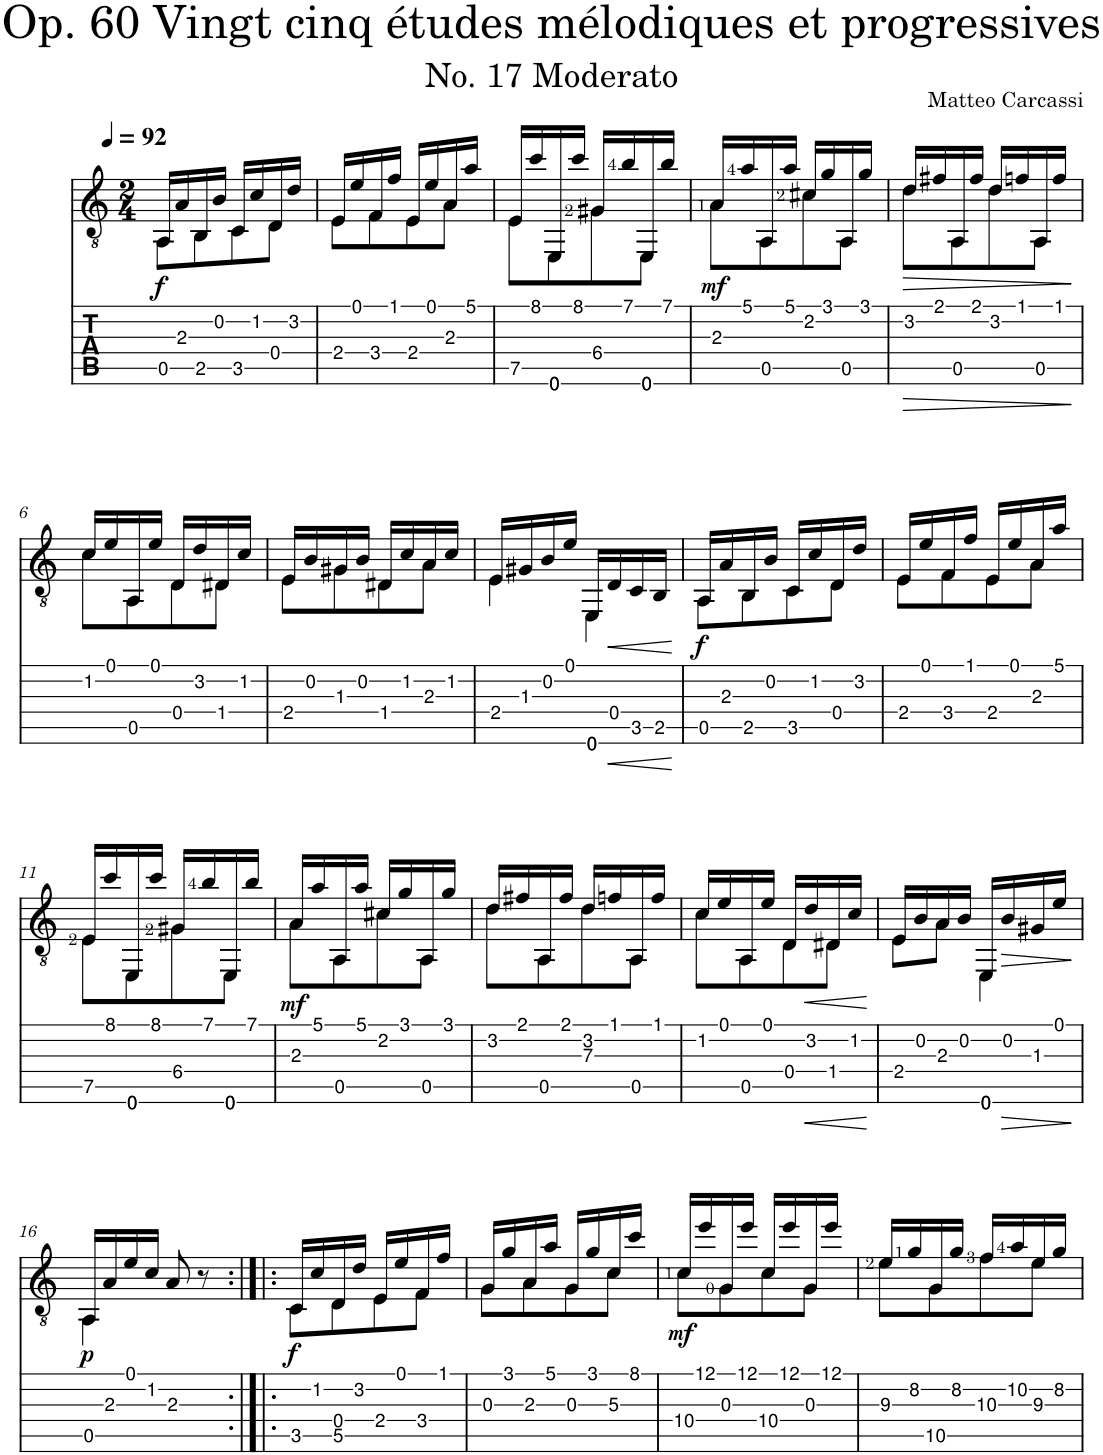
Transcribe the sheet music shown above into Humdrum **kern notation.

**kern	**kern	**dynam
*part1	*part1	*part1
*staff2	*staff1	*staff1/2
*I"Classical Guitar	*	*
*I'Guit.	*	*
*stria6	*	*
*	*clefGv2	*
*k[]	*k[]	*
*a:	*a:	*
*M2/4	*M2/4	*
*MM92	*MM92	*
=1	=1	=1
*^	*^	*
!	!	!	!	!LO:DY:b
16AALL	8AAL	16AA/LL	8AA\L	f
16AJ	.	16A/	.	.
16BBL	8BBJ	16BB/	8BB\	.
16BJJ	.	16B/JJ	.	.
16CLL	8CL	16C/LL	8C\	.
16cJ	.	16c/	.	.
16DL	8DJ	16D/	8D\J	.
16dJJ	.	16d/JJ	.	.
=2	=2	=2	=2	=2
16ELL	8EL	16E/LL	8E\L	.
16eJ	.	16e/	.	.
16FL	8FJ	16F/	8F\	.
16fJJ	.	16f/JJ	.	.
16ELL	8EL	16E/LL	8E\	.
16eJ	.	16e/	.	.
16AL	8AJ	16A/	8A\J	.
16aJJ	.	16a/JJ	.	.
=3	=3	=3	=3	=3
16ELL	8EL	16E/LL	8E\L	.
16ccJ	.	16cc/	.	.
16EEL	8EEJ	16EE/	8EE\	.
16ccJJ	.	16cc/JJ	.	.
16G#XLL	8G#L	16G#X/LL	8G#\	.
16bJ	.	16b/	.	.
16EEL	8EEJ	16EE/	8EE\J	.
16bJJ	.	16b/JJ	.	.
=4	=4	=4	=4	=4
!	!	!	!	!LO:DY:b
16ALL	8AL	16A/LL	8A\L	mf
16aJ	.	16a/	.	.
16AAL	8AAJ	16AA/	8AA\	.
16aJJ	.	16a/JJ	.	.
16c#XLL	8c#L	16c#X/LL	8c#\	.
16gJ	.	16g/	.	.
16AAL	8AAJ	16AA/	8AA\J	.
16gJJ	.	16g/JJ	.	.
=5	=5	=5	=5	=5
!	!	!	!	!LO:HP:b
16dLL	8dL	16d/LL	8d\L	>
16f#XJ	.	16f#X/	.	.
16AAL	8AAJ	16AA/	8AA\	.
16f#JJ	.	16f#/JJ	.	.
16dLL	8dL	16d/LL	8d\	.
16fnJ	.	16fn/	.	.
16AAL	8AAJ	16AA/	8AA\J	.
16fJJ	.	16f/JJ	.	.
*v	*v	*	*	*
*	*v	*v	*
.	.	]
!!LO:LB:g=z
=6	=6	=6
*^	*^	*
16cLL	8cL	16c/LL	8c\L	.
16eJ	.	16e/	.	.
16AAL	8AAJ	16AA/	8AA\	.
16eJJ	.	16e/JJ	.	.
16DLL	8DL	16D/LL	8D\	.
16dJ	.	16d/	.	.
16D#XL	8D#J	16D#X/	8D#\J	.
16cJJ	.	16c/JJ	.	.
=7	=7	=7	=7	=7
16ELL	8EL	16E/LL	8E\L	.
16BJ	.	16B/	.	.
16G#XL	8G#J	16G#X/	8G#\	.
16BJJ	.	16B/JJ	.	.
16D#XLL	8D#L	16D#X/LL	8D#\	.
16cJ	.	16c/	.	.
16AL	8AJ	16A/	8A\J	.
16cJJ	.	16c/JJ	.	.
=8	=8	=8	=8	=8
16ELL	4E	16E/LL	4E\	.
16G#XJ	.	16G#X/	.	.
16BL	.	16B/	.	.
16eJJ	.	16e/JJ	.	.
16EELL	4EE	16EE/LL	4EE\	.
!	!	!	!	!LO:HP:b
16DJ	.	16D/	.	<
16CL	.	16C/	.	.
16BBJJ	.	16BB/JJ	.	.
*v	*v	*	*	*
*	*v	*v	*
.	.	[
=9	=9	=9
*^	*^	*
!	!	!	!	!LO:DY:b
16AALL	8AAL	16AA/LL	8AA\L	f
16AJ	.	16A/	.	.
16BBL	8BBJ	16BB/	8BB\	.
16BJJ	.	16B/JJ	.	.
16CLL	8CL	16C/LL	8C\	.
16cJ	.	16c/	.	.
16DL	8DJ	16D/	8D\J	.
16dJJ	.	16d/JJ	.	.
=10	=10	=10	=10	=10
16ELL	8EL	16E/LL	8E\L	.
16eJ	.	16e/	.	.
16FL	8FJ	16F/	8F\	.
16fJJ	.	16f/JJ	.	.
16ELL	8EL	16E/LL	8E\	.
16eJ	.	16e/	.	.
16AL	8AJ	16A/	8A\J	.
16aJJ	.	16a/JJ	.	.
!!LO:LB:g=z	!!
=11	=11	=11	=11	=11
16ELL	8EL	16E/LL	8E\L	.
16ccJ	.	16cc/	.	.
16EEL	8EEJ	16EE/	8EE\	.
16ccJJ	.	16cc/JJ	.	.
16G#XLL	8G#L	16G#X/LL	8G#\	.
16bJ	.	16b/	.	.
16EEL	8EEJ	16EE/	8EE\J	.
16bJJ	.	16b/JJ	.	.
=12	=12	=12	=12	=12
!	!	!	!	!LO:DY:b
16ALL	8AL	16A/LL	8A\L	mf
16aJ	.	16a/	.	.
16AAL	8AAJ	16AA/	8AA\	.
16aJJ	.	16a/JJ	.	.
16c#XLL	8c#L	16c#X/LL	8c#\	.
16gJ	.	16g/	.	.
16AAL	8AAJ	16AA/	8AA\J	.
16gJJ	.	16g/JJ	.	.
=13	=13	=13	=13	=13
16dLL	8dL	16d/LL	8d\L	.
16f#XJ	.	16f#X/	.	.
16AAL	8AAJ	16AA/	8AA\	.
16f#JJ	.	16f#/JJ	.	.
16dLL	8dL	16d/LL	8d\	.
16fnJ	.	16fn/	.	.
16AAL	8AAJ	16AA/	8AA\J	.
16fJJ	.	16f/JJ	.	.
=14	=14	=14	=14	=14
16cLL	8cL	16c/LL	8c\L	.
16eJ	.	16e/	.	.
16AAL	8AAJ	16AA/	8AA\	.
16eJJ	.	16e/JJ	.	.
16DLL	8DL	16D/LL	8D\	.
!	!	!	!	!LO:HP:b
16dJ	.	16d/	.	<
16D#XL	8D#J	16D#X/	8D#\J	.
16cJJ	.	16c/JJ	.	.
*v	*v	*	*	*
*	*v	*v	*
.	.	[
=15	=15	=15
*^	*^	*
16ELL	8EL	16E/LL	8E\L	.
16BJ	.	16B/	.	.
16AL	8AJ	16A/	8A\J	.
16BJJ	.	16B/JJ	.	.
16EELL	4EE	16EE/LL	4EE\	.
!	!	!	!	!LO:HP:b
16BJ	.	16B/	.	>
16G#XL	.	16G#X/	.	.
16eJJ	.	16e/JJ	.	.
*v	*v	*	*	*
*	*v	*v	*
.	.	]
!!LO:LB:g=z
=16	=16	=16
*^	*^	*
!	!	!	!	!LO:DY:b
16AALL	4AA	16AA/LL	4AA\	p
16AJ	.	16A/	.	.
16eL	.	16e/	.	.
16cJJ	.	16c/JJ	.	.
8A	4r	8A/	4ryy	.
8r	.	8r	.	.
=17:|!|:	=17:|!|:	=17:|!|:	=17:|!|:	=17:|!|:
!	!	!	!	!LO:DY:b
16CLL	8CL	16C/LL	8C\L	f
16cJ	.	16c/	.	.
16DL	8DJ	16D/	8D\	.
16dJJ	.	16d/JJ	.	.
16ELL	8EL	16E/LL	8E\	.
16eJ	.	16e/	.	.
16FL	8FJ	16F/	8F\J	.
16fJJ	.	16f/JJ	.	.
=18	=18	=18	=18	=18
16GLL	8GL	16G/LL	8G\L	.
16gJ	.	16g/	.	.
16AL	8AJ	16A/	8A\	.
16aJJ	.	16a/JJ	.	.
16GLL	8GL	16G/LL	8G\	.
16gJ	.	16g/	.	.
16cL	8cJ	16c/	8c\J	.
16ccJJ	.	16cc/JJ	.	.
=19	=19	=19	=19	=19
!	!	!	!	!LO:DY:b
16cLL	8cL	16c/LL	8c\L	mf
16eeJ	.	16ee/	.	.
16GL	8GJ	16G/	8G\	.
16eeJJ	.	16ee/JJ	.	.
16cLL	8cL	16c/LL	8c\	.
16eeJ	.	16ee/	.	.
16GL	8GJ	16G/	8G\J	.
16eeJJ	.	16ee/JJ	.	.
=20	=20	=20	=20	=20
16eLL	8eL	16e/LL	8e\L	.
16gJ	.	16g/	.	.
16GL	8GJ	16G/	8G\	.
16gJJ	.	16g/JJ	.	.
16fLL	8fL	16f/LL	8f\	.
16aJ	.	16a/	.	.
16eL	8eJ	16e/	8e\J	.
16gJJ	.	16g/JJ	.	.
*v	*v	*	*	*
*	*v	*v	*
=	=	=
*-	*-	*-
